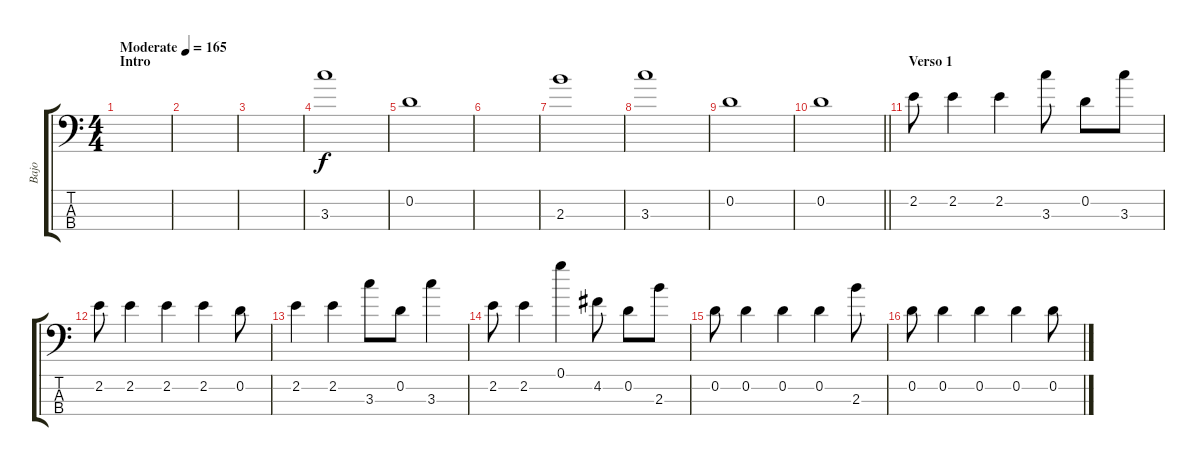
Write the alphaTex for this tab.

\track ("Bajo" "Bajo") {instrument electricbassfinger}
\staff {score tabs}
\tuning (G4 D3 A3 E3) {hide}
\ts (4 4)
\section ("" "Intro")
\tempo (165 "Moderate")
\clef f4
\ks c
|
|
|
3.3.1 |
0.2.1 |
|
2.3.1 |
3.3.1 |
0.2.1 |
\barLineRight lightlight
0.2.1 |
\section ("" "Verso 1")
2.2.8 2.2.4 2.2.4 3.3.8 0.2.8 3.3.8 |
2.2.8 2.2.4 2.2.4 2.2.4 0.2.8 |
2.2.4 2.2.4 3.3.8 0.2.8 3.3.4 |
2.2.8 2.2.4 0.1.4 4.2.8 0.2.8 2.3.8 |
0.2.8 0.2.4 0.2.4 0.2.4 2.3.8 |
0.2.8 0.2.4 0.2.4 0.2.4 0.2.8
